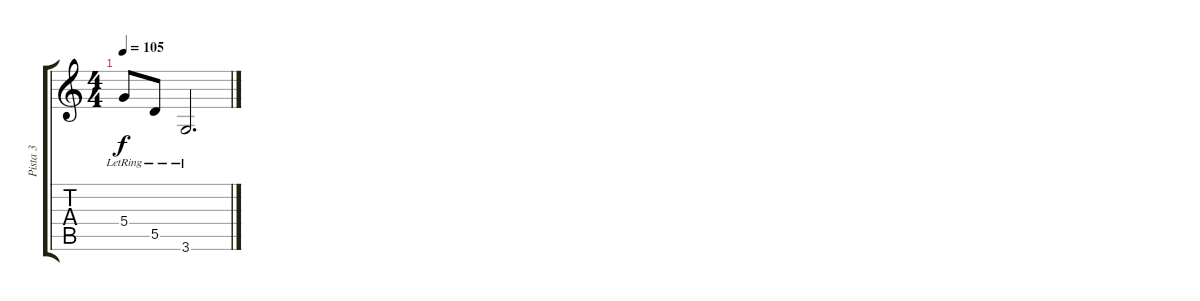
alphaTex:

\track ("Pista 3" "Pista 3") {instrument electricguitarjazz}
\staff {score tabs}
\tuning (E4 B3 G3 D3 A2 E2) {hide}
\ts (4 4)
\tempo 105
\clef g2
\ks c
5.4{lr}.8{dy f} 5.5{lr}.8 3.6{lr}.2{d}
